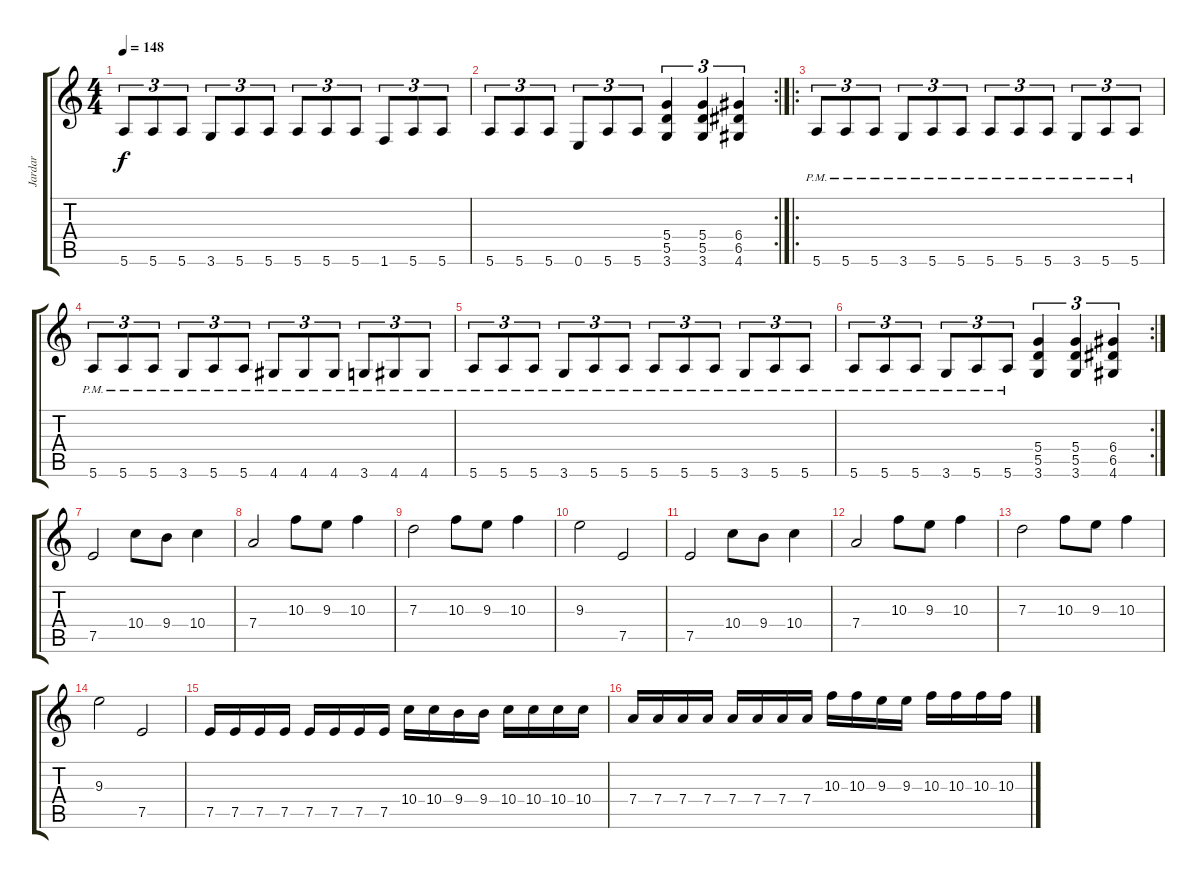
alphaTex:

\track ("Jardar     ( Guitar )" "Jardar    ") {instrument distortionguitar}
\staff {score tabs}
\tuning (E4 B3 G3 D3 A2 E2) {hide}
\ts (4 4)
\tempo 148
\clef g2
\ks c
5.6.8{tu (3 2) dy f} 5.6.8{tu (3 2)} 5.6.8{tu (3 2)} 3.6.8{tu (3 2)} 5.6.8{tu (3 2)} 5.6.8{tu (3 2)} 5.6.8{tu (3 2)} 5.6.8{tu (3 2)} 5.6.8{tu (3 2)} 1.6.8{tu (3 2)} 5.6.8{tu (3 2)} 5.6.8{tu (3 2)} |
\rc 2
5.6.8{tu (3 2)} 5.6.8{tu (3 2)} 5.6.8{tu (3 2)} 0.6.8{tu (3 2)} 5.6.8{tu (3 2)} 5.6.8{tu (3 2)} (5.4 5.5 3.6).4{tu (3 2)} (5.4 5.5 3.6).4{tu (3 2)} (6.4 6.5 4.6).4{tu (3 2)} |
\ro
5.6{pm}.8{tu (3 2)} 5.6{pm}.8{tu (3 2)} 5.6{pm}.8{tu (3 2)} 3.6{pm}.8{tu (3 2)} 5.6{pm}.8{tu (3 2)} 5.6{pm}.8{tu (3 2)} 5.6{pm}.8{tu (3 2)} 5.6{pm}.8{tu (3 2)} 5.6{pm}.8{tu (3 2)} 3.6{pm}.8{tu (3 2)} 5.6{pm}.8{tu (3 2)} 5.6{pm}.8{tu (3 2)} |
5.6{pm}.8{tu (3 2)} 5.6{pm}.8{tu (3 2)} 5.6{pm}.8{tu (3 2)} 3.6{pm}.8{tu (3 2)} 5.6{pm}.8{tu (3 2)} 5.6{pm}.8{tu (3 2)} 4.6{pm}.8{tu (3 2)} 4.6{pm}.8{tu (3 2)} 4.6{pm}.8{tu (3 2)} 3.6{pm}.8{tu (3 2)} 4.6{pm}.8{tu (3 2)} 4.6{pm}.8{tu (3 2)} |
5.6{pm}.8{tu (3 2)} 5.6{pm}.8{tu (3 2)} 5.6{pm}.8{tu (3 2)} 3.6{pm}.8{tu (3 2)} 5.6{pm}.8{tu (3 2)} 5.6{pm}.8{tu (3 2)} 5.6{pm}.8{tu (3 2)} 5.6{pm}.8{tu (3 2)} 5.6{pm}.8{tu (3 2)} 3.6{pm}.8{tu (3 2)} 5.6{pm}.8{tu (3 2)} 5.6{pm}.8{tu (3 2)} |
\rc 2
5.6{pm}.8{tu (3 2)} 5.6{pm}.8{tu (3 2)} 5.6{pm}.8{tu (3 2)} 3.6{pm}.8{tu (3 2)} 5.6{pm}.8{tu (3 2)} 5.6{pm}.8{tu (3 2)} (5.4 5.5 3.6).4{tu (3 2)} (5.4 5.5 3.6).4{tu (3 2)} (6.4 6.5 4.6).4{tu (3 2)} |
7.5.2 10.4.8 9.4.8 10.4.4 |
7.4.2 10.3.8 9.3.8 10.3.4 |
7.3.2 10.3.8 9.3.8 10.3.4 |
9.3.2 7.5.2 |
7.5.2 10.4.8 9.4.8 10.4.4 |
7.4.2 10.3.8 9.3.8 10.3.4 |
7.3.2 10.3.8 9.3.8 10.3.4 |
9.3.2 7.5.2 |
7.5.16 7.5.16 7.5.16 7.5.16 7.5.16 7.5.16 7.5.16 7.5.16 10.4.16 10.4.16 9.4.16 9.4.16 10.4.16 10.4.16 10.4.16 10.4.16 |
7.4.16 7.4.16 7.4.16 7.4.16 7.4.16 7.4.16 7.4.16 7.4.16 10.3.16 10.3.16 9.3.16 9.3.16 10.3.16 10.3.16 10.3.16 10.3.16
